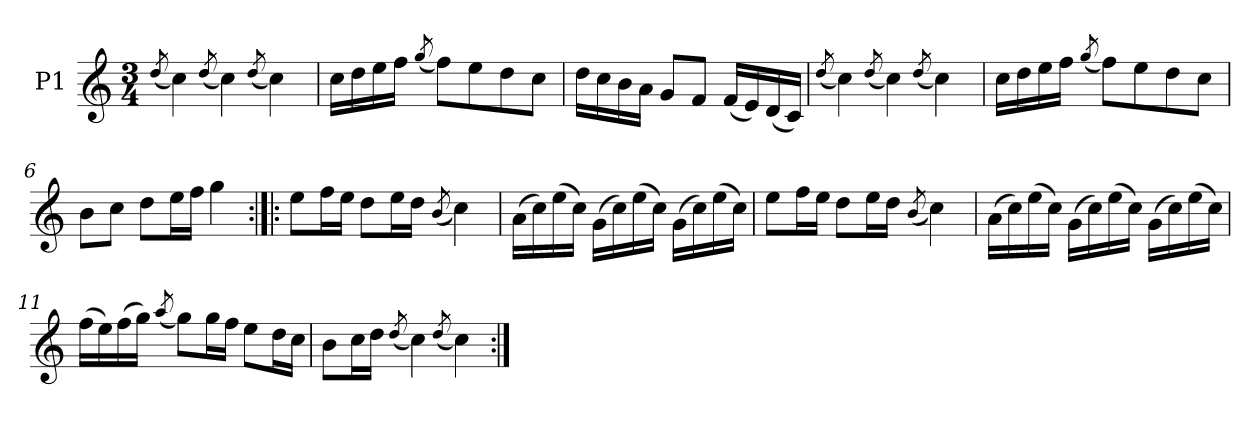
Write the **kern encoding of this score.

**kern
*part1
*staff1
*I"P1
*clefG2
*k[]
*M3/4
=1
(<8qdd/
4cc\)
(<8qdd/
4cc\)
(<8qdd/
4cc\)
=2
16cc\LL
16dd\
16ee\
16ff\JJ
(<8qgg/
8ff\L)
8ee\
8dd\
8cc\J
=3
16dd\LL
16cc\
16b\
16a\JJ
8g/L
8f/J
(<16f/LL
16e/)
(<16d/
16c/JJ)
=4
(<8qdd/
4cc\)
(<8qdd/
4cc\)
(<8qdd/
4cc\)
!!LO:LB:g=z
=5
16cc\LL
16dd\
16ee\
16ff\JJ
(<8qgg/
8ff\L)
8ee\
8dd\
8cc\J
=6
8b\L
8cc\J
8dd\L
16ee\L
16ff\JJ
4gg\
=7:|!|:
8ee\L
16ff\L
16ee\JJ
8dd\L
16ee\L
16dd\JJ
(<8qb/
4cc\)
=8
(>16a\LL
16cc\)
(>16ee\
16cc\JJ)
(>16g\LL
16cc\)
(>16ee\
16cc\JJ)
(>16g\LL
16cc\)
(>16ee\
16cc\JJ)
!!LO:LB:g=z
=9
8ee\L
16ff\L
16ee\JJ
8dd\L
16ee\L
16dd\JJ
(<8qb/
4cc\)
=10
(>16a\LL
16cc\)
(>16ee\
16cc\JJ)
(>16g\LL
16cc\)
(>16ee\
16cc\JJ)
(>16g\LL
16cc\)
(>16ee\
16cc\JJ)
=11
(>16ff\LL
16ee\)
(>16ff\
16gg\JJ)
(<8qaa/
8gg\L)
16gg\L
16ff\JJ
8ee\L
16dd\L
16cc\JJ
=12
8b\L
16cc\L
16dd\JJ
(<8qdd/
4cc\)
(<8qdd/
4cc\)
=:|!
*-
